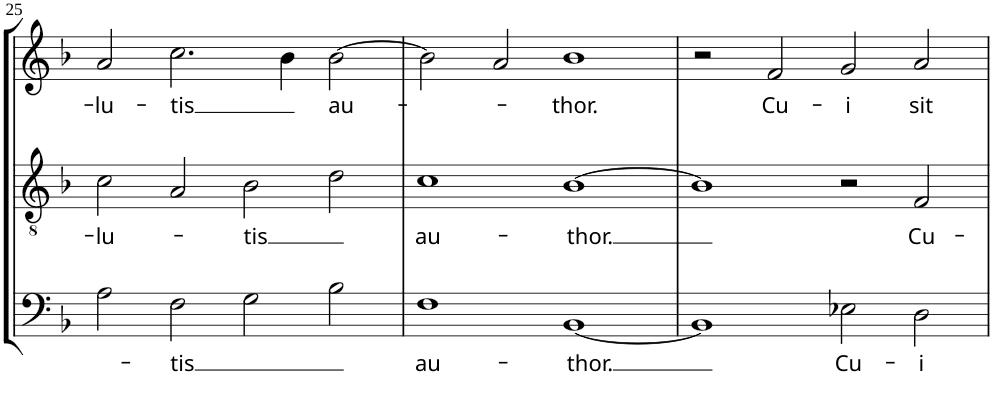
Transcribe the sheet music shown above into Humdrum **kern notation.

**kern	**text	**kern	**text	**kern	**text
*part3	*part3	*part2	*part2	*part1	*part1
*staff3	*staff3	*staff2	*staff2	*staff1	*staff1
*I"Bass	*	*I"Tenor	*	*I"Cantus	*
!!LO:PB:g=z
*clefF4	*	*clefGv2	*	*clefG2	*
*k[b-]	*	*k[b-]	*	*k[b-]	*
*d:	*	*d:	*	*d:	*
=25	=25	=25	=25	=25	=25
!	!	!	!LO:LY:b	!	!LO:LY:b
2A\	.	2c\	-lu-	2a/	-lu-
!	!LO:LY:b	!	!	!	!LO:LY:b
2F\	-tis	2A/	.	[2cc\	-tis
!	!	!	!LO:LY:b	!	!
2G\	.	2B-\	-tis	4ryy	.
.	.	.	.	4b-\	.
!	!	!	!	!	!LO:LY:b
2B-\	.	2d\	.	[2b-\	au-
=26	=26	=26	=26	=26	=26
!	!LO:LY:b	!	!LO:LY:b	!	!
1F	au-	1c	au-	2b-\]	.
.	.	.	.	4cc\]	.
.	.	.	.	2a/	.
!	!LO:LY:b	!	!LO:LY:b	!	!
[1BB-	-thor.	[1B-	-thor.	.	.
!	!	!	!	!	!LO:LY:b
.	.	.	.	1b-	-thor.
4ryy	.	4ryy	.	.	.
=27	=27	=27	=27	=27	=27
1BB-]	.	1B-]	.	2r	.
!	!	!	!	!	!LO:LY:b
.	.	.	.	2f/	Cu-
!	!LO:LY:b	!	!	!	!LO:LY:b
2E-X\	Cu-	2r	.	2g/	-i
!	!LO:LY:b	!	!LO:LY:b	!	!LO:LY:b
2D\	-i	2F/	Cu-	2a/	sit
=	=	=	=	=	=
*-	*-	*-	*-	*-	*-
